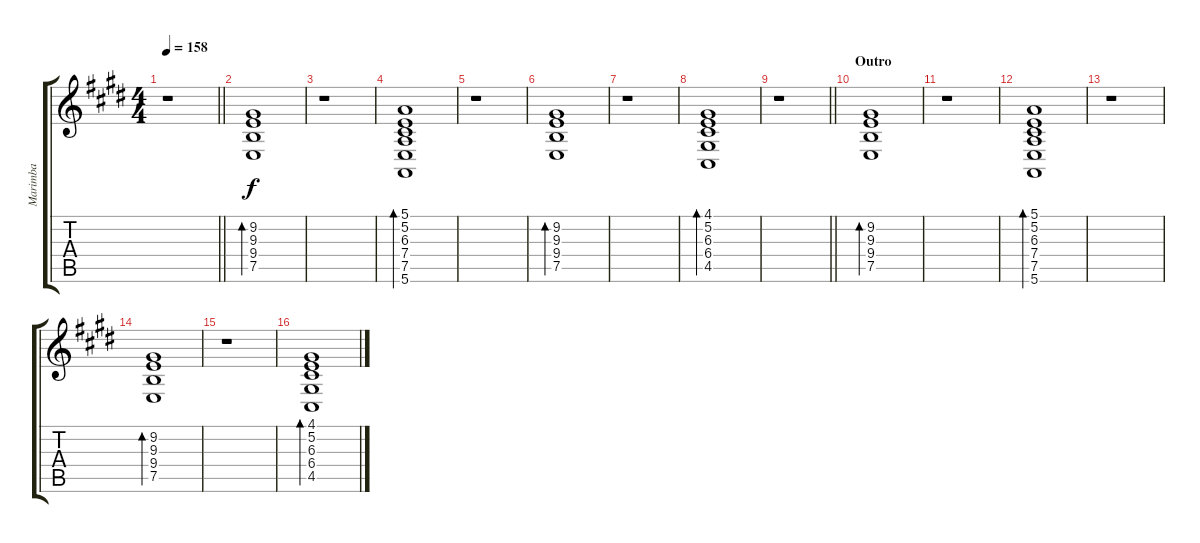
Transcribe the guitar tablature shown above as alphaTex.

\track ("Marimba" "Marimba") {instrument pad1newage}
\staff {score tabs}
\tuning (E4 B3 G3 D3 A2 E2) {hide}
\ts (4 4)
\tempo 158
\clef g2
\barLineRight lightlight
\ks c#minor
r.1{dy f} |
\ks e
(9.2 9.3 9.4 7.5).1{bd 30} |
\ks c#minor
r.1 |
(5.1 5.2 6.3 7.4 7.5 5.6).1{bd 30} |
r.1 |
\ks e
(9.2 9.3 9.4 7.5).1{bd 30} |
\ks c#minor
r.1 |
(4.1 5.2 6.3 6.4 4.5).1{bd 30} |
\barLineRight lightlight
r.1 |
\section ("" "Outro")
\ks e
(9.2 9.3 9.4 7.5).1{bd 30} |
\ks c#minor
r.1 |
(5.1 5.2 6.3 7.4 7.5 5.6).1{bd 30} |
r.1 |
\ks e
(9.2 9.3 9.4 7.5).1{bd 30} |
\ks c#minor
r.1 |
(4.1 5.2 6.3 6.4 4.5).1{bd 30}
